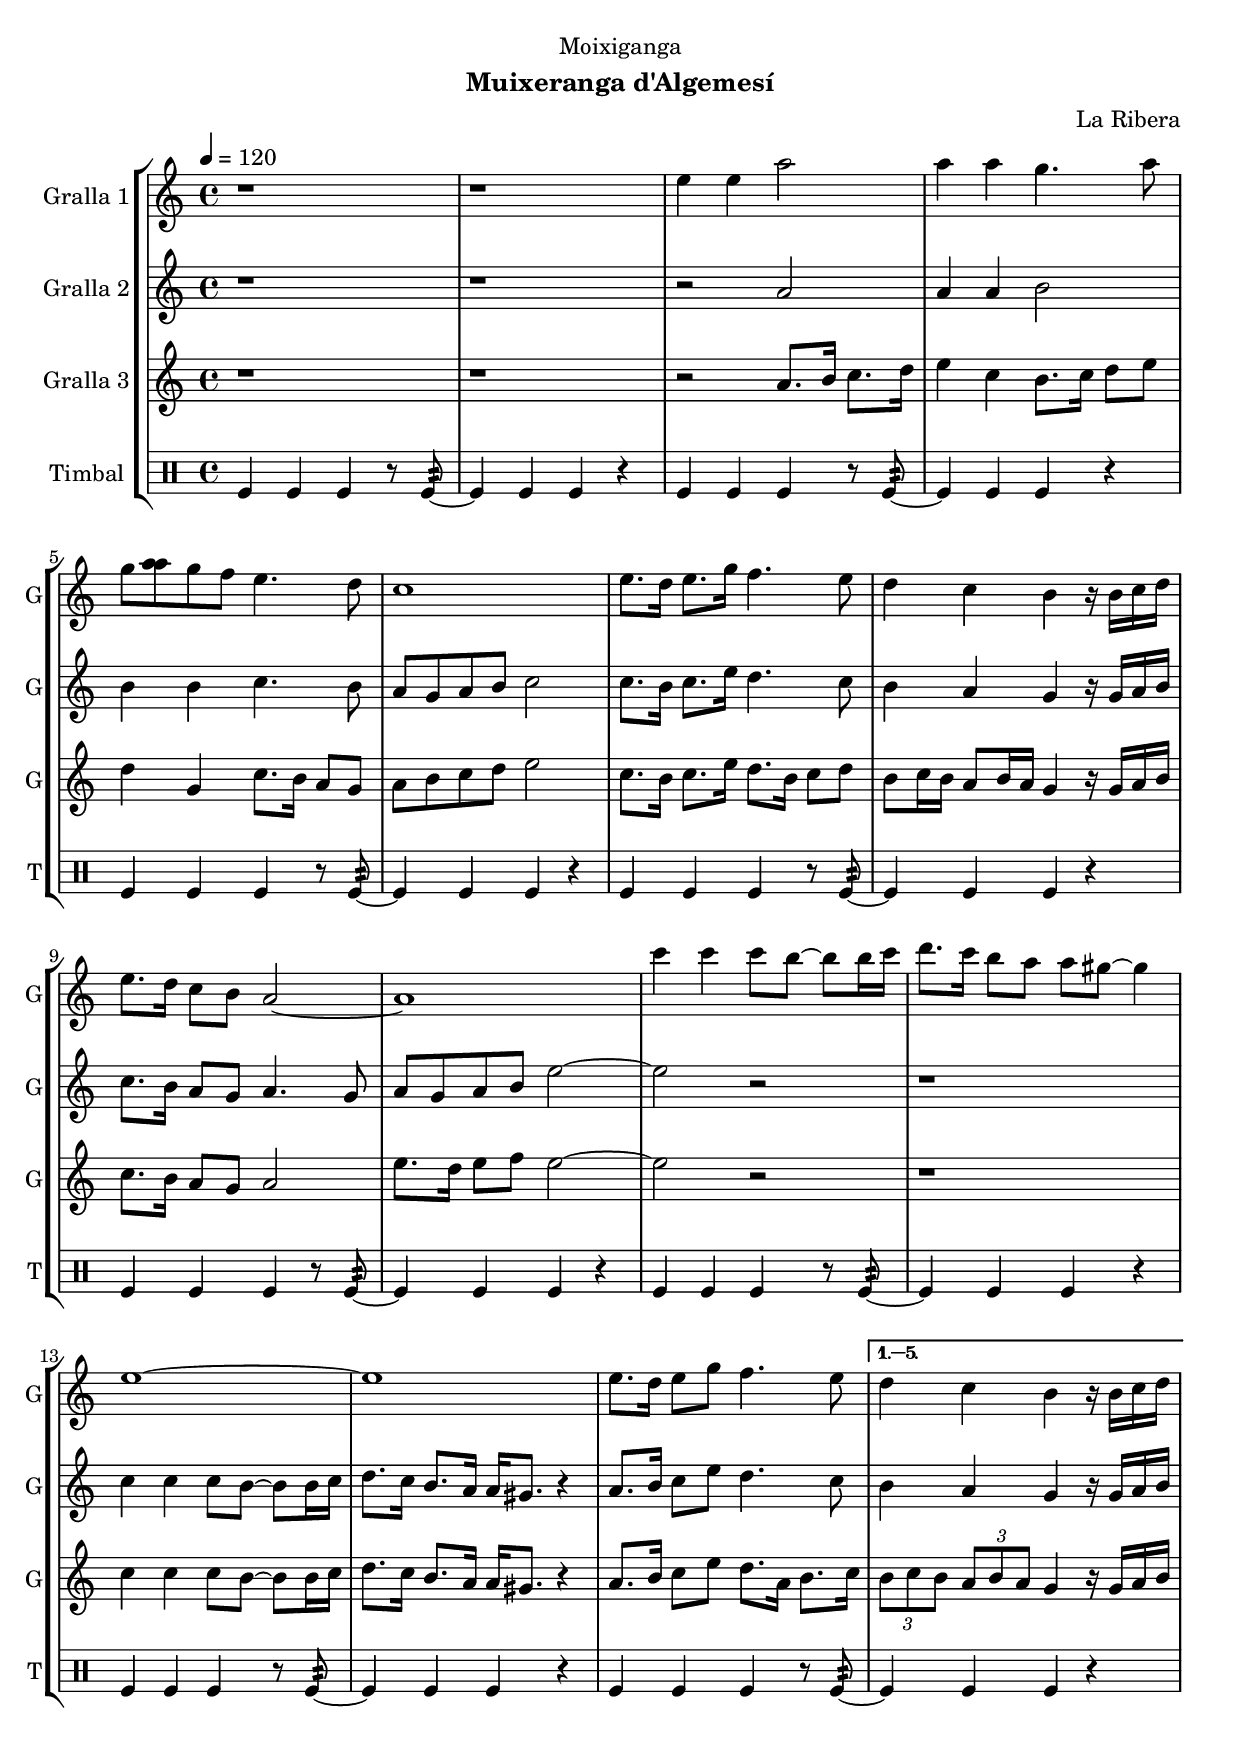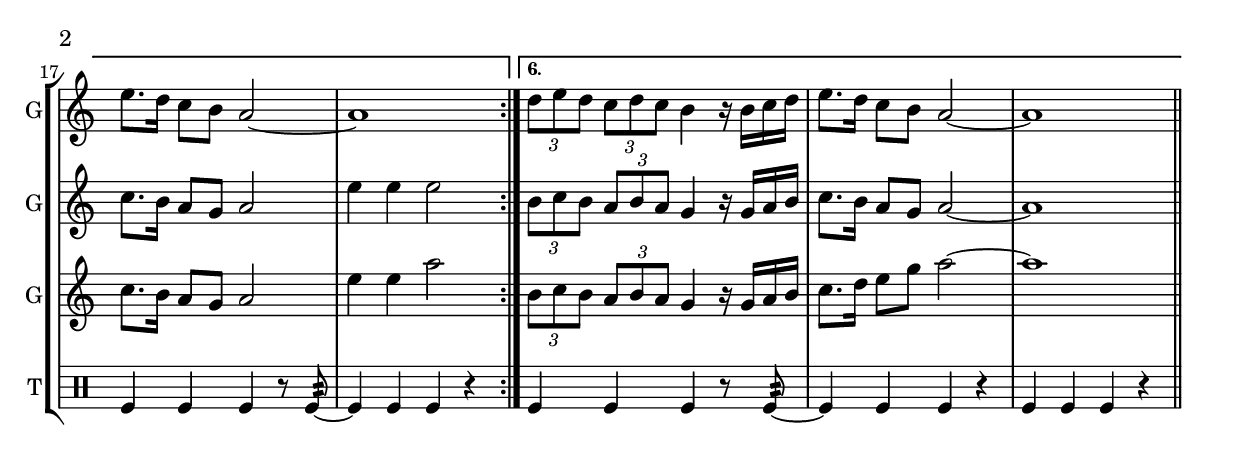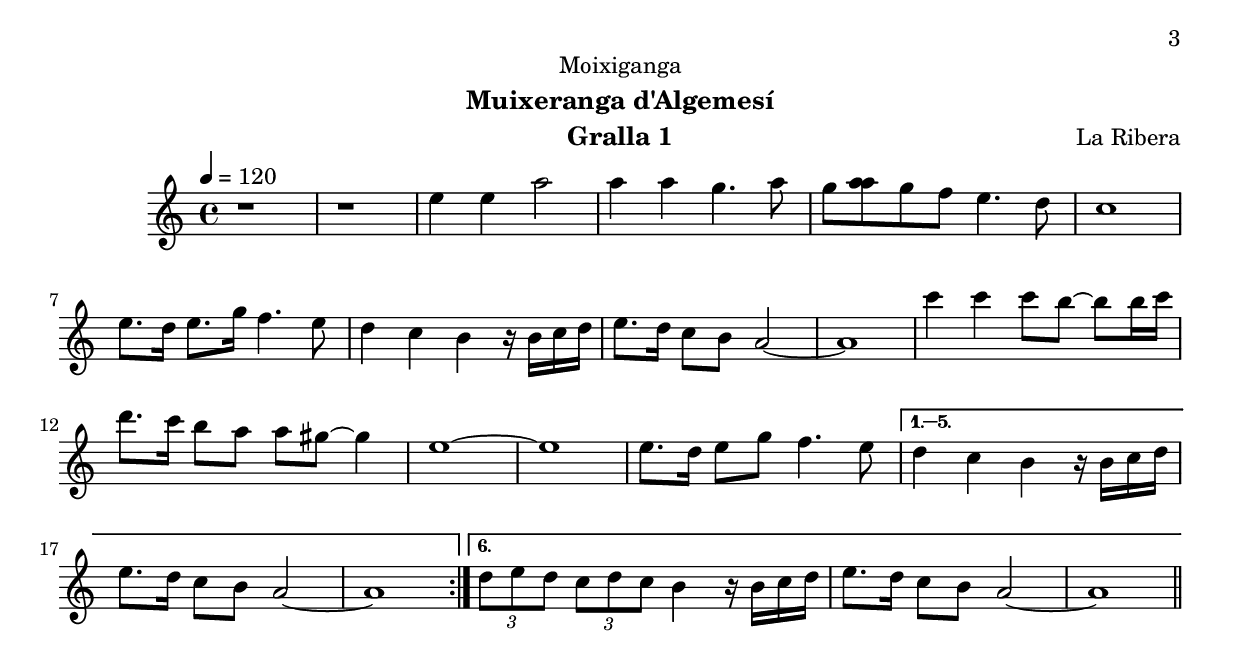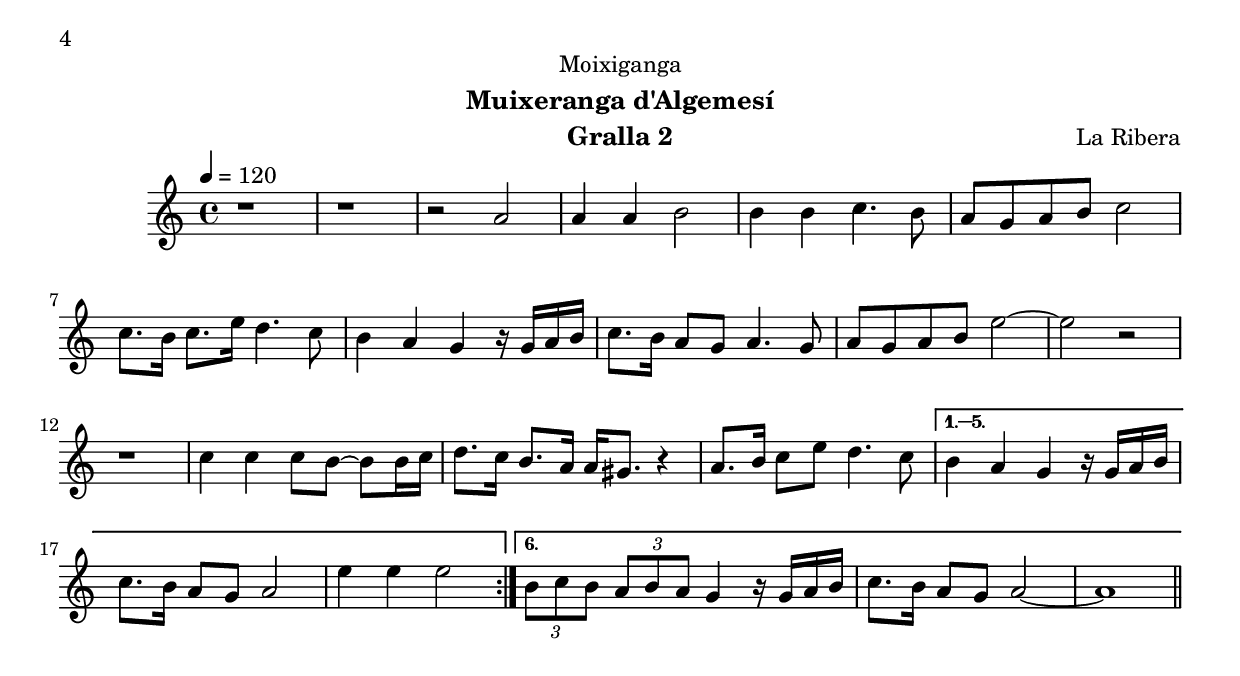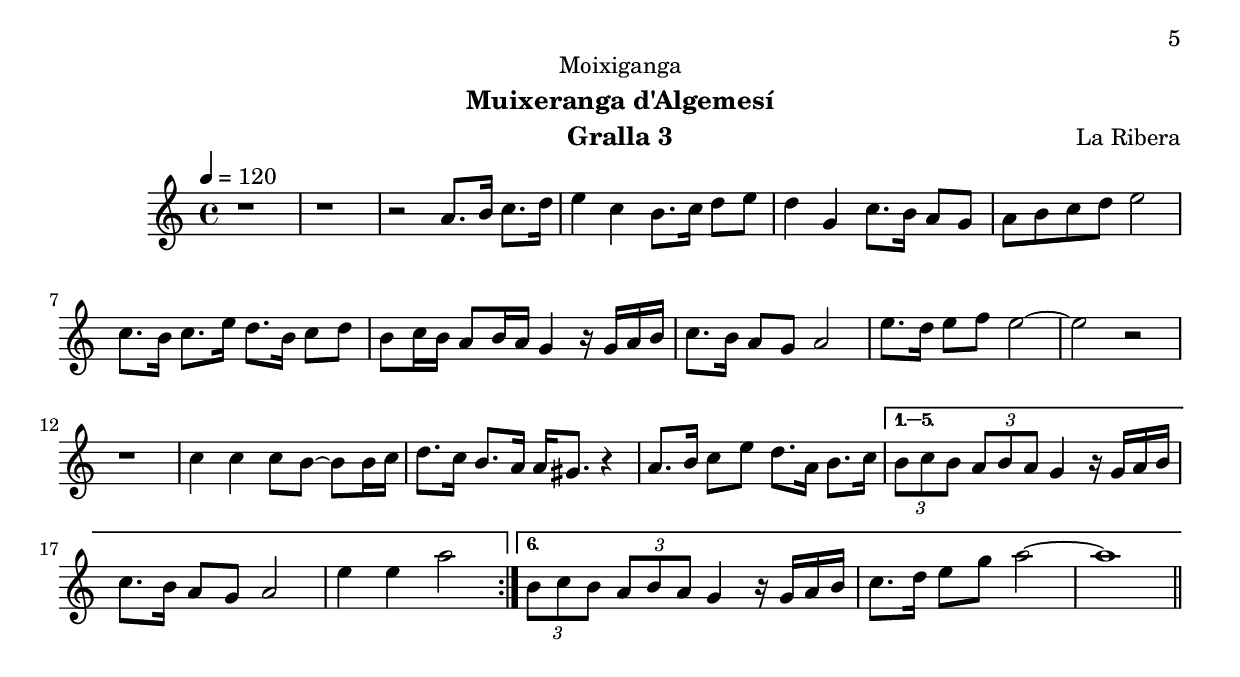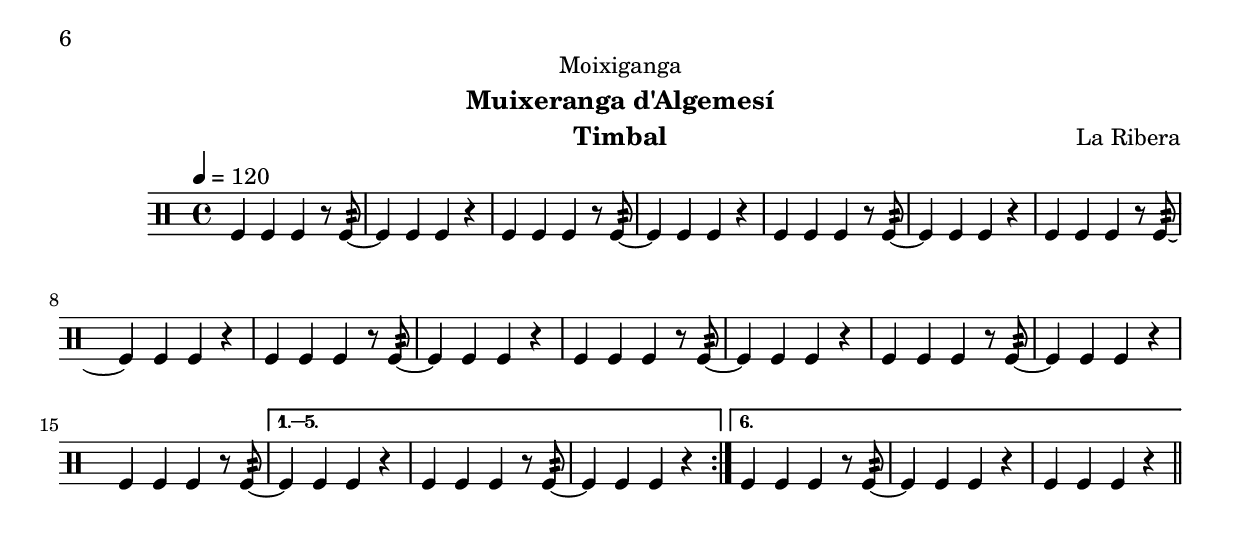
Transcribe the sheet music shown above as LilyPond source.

\version "2.16.2"

\header {
  dedication="Moixiganga"
  title=""
  subtitle="Muixeranga d'Algemesí"
  subsubtitle=""
  poet=""
  meter=""
  piece=""
  composer="La Ribera"
  arranger=""
  opus=""
  instrument=""
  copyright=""
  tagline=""
}

liniaroAa =
\relative e''
{
  \tempo 4=120
  \clef treble
  \key c \major
  \time 4/4
  \repeat volta 6 { r1  |
  r1  |
  e4 e a2  |
  a4 a g4. a8  |
  %05
  g8 <a a> g f e4. d8  |
  c1  |
  e8. d16 e8. g16 f4. e8  |
  d4 c b r16 b c d  |
  e8. d16 c8 b a2 ~  |
  %10
  a1  |
  c'4 c c8 b ~ b b16 c  |
  d8. c16 b8 a a gis ~ gis4  |
  e1 ~  |
  e1  |
  %15
  e8. d16 e8 g f4. e8 }
  \alternative { { d4 c b r16 b c d  |
  e8. d16 c8 b a2 ~  |
  a1 }
  { \times 2/3 { d8 e d } \times 2/3 { c d c } b4 r16 b c d  |
  %20
  e8. d16 c8 b a2 ~  |
  a1 } } \bar "||"
}

liniaroAb =
\relative a'
{
  \tempo 4=120
  \clef treble
  \key c \major
  \time 4/4
  \repeat volta 6 { r1  |
  r1  |
  r2 a  |
  a4 a b2  |
  %05
  b4 b c4. b8  |
  a8 g a b c2  |
  c8. b16 c8. e16 d4. c8  |
  b4 a g r16 g a b  |
  c8. b16 a8 g a4. g8  |
  %10
  a8 g a b e2 ~  |
  e2 r  |
  r1  |
  c4 c c8 b ~ b b16 c  |
  d8. c16 b8. a16 a gis8. r4  |
  %15
  a8. b16 c8 e d4. c8 }
  \alternative { { b4 a g r16 g a b  |
  c8. b16 a8 g a2  |
  e'4 e e2 }
  { \times 2/3 { b8 c b } \times 2/3 { a b a } g4 r16 g a b  |
  %20
  c8. b16 a8 g a2 ~  |
  a1 } } \bar "||"
}

liniaroAc =
\relative a'
{
  \tempo 4=120
  \clef treble
  \key c \major
  \time 4/4
  \repeat volta 6 { r1  |
  r1  |
  r2 a8. b16 c8. d16  |
  e4 c b8. c16 d8 e  |
  %05
  d4 g, c8. b16 a8 g  |
  a8 b c d e2  |
  c8. b16 c8. e16 d8. b16 c8 d  |
  b8 c16 b a8 b16 a g4 r16 g a b  |
  c8. b16 a8 g a2  |
  %10
  e'8. d16 e8 f e2 ~  |
  e2 r  |
  r1  |
  c4 c c8 b ~ b b16 c  |
  d8. c16 b8. a16 a gis8. r4  |
  %15
  a8. b16 c8 e d8. a16 b8. c16 }
  \alternative { { \times 2/3 { b8 c b } \times 2/3 { a b a } g4 r16 g a b  |
  c8. b16 a8 g a2  |
  e'4 e a2 }
  { \times 2/3 { b,8 c b } \times 2/3 { a b a } g4 r16 g a b  |
  %20
  c8. d16 e8 g a2 ~  |
  a1 } } \bar "||"
}

liniaroAd =
\drummode
{
  \tempo 4=120
  \time 4/4
  \repeat volta 6 { tomfl4 tomfl tomfl r8 tomfl:32 ~  |
  tomfl4 tomfl tomfl r  |
  tomfl4 tomfl tomfl r8 tomfl:32 ~  |
  tomfl4 tomfl tomfl r  |
  %05
  tomfl4 tomfl tomfl r8 tomfl:32 ~  |
  tomfl4 tomfl tomfl r  |
  tomfl4 tomfl tomfl r8 tomfl:32 ~  |
  tomfl4 tomfl tomfl r  |
  tomfl4 tomfl tomfl r8 tomfl:32 ~  |
  %10
  tomfl4 tomfl tomfl r  |
  tomfl4 tomfl tomfl r8 tomfl:32 ~  |
  tomfl4 tomfl tomfl r  |
  tomfl4 tomfl tomfl r8 tomfl:32 ~  |
  tomfl4 tomfl tomfl r  |
  %15
  tomfl4 tomfl tomfl r8 tomfl:32 ~ }
  \alternative { { tomfl4 tomfl tomfl r  |
  tomfl4 tomfl tomfl r8 tomfl:32 ~  |
  tomfl4 tomfl tomfl r }
  { tomfl4 tomfl tomfl r8 tomfl:32 ~  |
  %20
  tomfl4 tomfl tomfl r  |
  tomfl4 tomfl tomfl r } } \bar "||"
}

\bookpart {
  \score {
    \new StaffGroup {
      \override Score.RehearsalMark #'self-alignment-X = #LEFT
      <<
        \new Staff \with {instrumentName = #"Gralla 1" shortInstrumentName = #"G"} \liniaroAa
        \new Staff \with {instrumentName = #"Gralla 2" shortInstrumentName = #"G"} \liniaroAb
        \new Staff \with {instrumentName = #"Gralla 3" shortInstrumentName = #"G"} \liniaroAc
        \new DrumStaff \with {instrumentName = #"Timbal" shortInstrumentName = #"T"} \liniaroAd
      >>
    }
    \layout {}
  }
  \score { \unfoldRepeats
    \new StaffGroup {
      \override Score.RehearsalMark #'self-alignment-X = #LEFT
      <<
        \new Staff \with {instrumentName = #"Gralla 1" shortInstrumentName = #"G"} \liniaroAa
        \new Staff \with {instrumentName = #"Gralla 2" shortInstrumentName = #"G"} \liniaroAb
        \new Staff \with {instrumentName = #"Gralla 3" shortInstrumentName = #"G"} \liniaroAc
        \new DrumStaff \with {instrumentName = #"Timbal" shortInstrumentName = #"T"} \liniaroAd
      >>
    }
    \midi {
      \set Staff.midiInstrument = "oboe"
      \set DrumStaff.midiInstrument = "drums"
    }
  }
}

\bookpart {
  \header {instrument="Gralla 1"}
  \score {
    \new StaffGroup {
      \override Score.RehearsalMark #'self-alignment-X = #LEFT
      <<
        \new Staff \liniaroAa
      >>
    }
    \layout {}
  }
  \score { \unfoldRepeats
    \new StaffGroup {
      \override Score.RehearsalMark #'self-alignment-X = #LEFT
      <<
        \new Staff \liniaroAa
      >>
    }
    \midi {
      \set Staff.midiInstrument = "oboe"
      \set DrumStaff.midiInstrument = "drums"
    }
  }
}

\bookpart {
  \header {instrument="Gralla 2"}
  \score {
    \new StaffGroup {
      \override Score.RehearsalMark #'self-alignment-X = #LEFT
      <<
        \new Staff \liniaroAb
      >>
    }
    \layout {}
  }
  \score { \unfoldRepeats
    \new StaffGroup {
      \override Score.RehearsalMark #'self-alignment-X = #LEFT
      <<
        \new Staff \liniaroAb
      >>
    }
    \midi {
      \set Staff.midiInstrument = "oboe"
      \set DrumStaff.midiInstrument = "drums"
    }
  }
}

\bookpart {
  \header {instrument="Gralla 3"}
  \score {
    \new StaffGroup {
      \override Score.RehearsalMark #'self-alignment-X = #LEFT
      <<
        \new Staff \liniaroAc
      >>
    }
    \layout {}
  }
  \score { \unfoldRepeats
    \new StaffGroup {
      \override Score.RehearsalMark #'self-alignment-X = #LEFT
      <<
        \new Staff \liniaroAc
      >>
    }
    \midi {
      \set Staff.midiInstrument = "oboe"
      \set DrumStaff.midiInstrument = "drums"
    }
  }
}

\bookpart {
  \header {instrument="Timbal"}
  \score {
    \new StaffGroup {
      \override Score.RehearsalMark #'self-alignment-X = #LEFT
      <<
        \new DrumStaff \liniaroAd
      >>
    }
    \layout {}
  }
  \score { \unfoldRepeats
    \new StaffGroup {
      \override Score.RehearsalMark #'self-alignment-X = #LEFT
      <<
        \new DrumStaff \liniaroAd
      >>
    }
    \midi {
      \set Staff.midiInstrument = "oboe"
      \set DrumStaff.midiInstrument = "drums"
    }
  }
}

